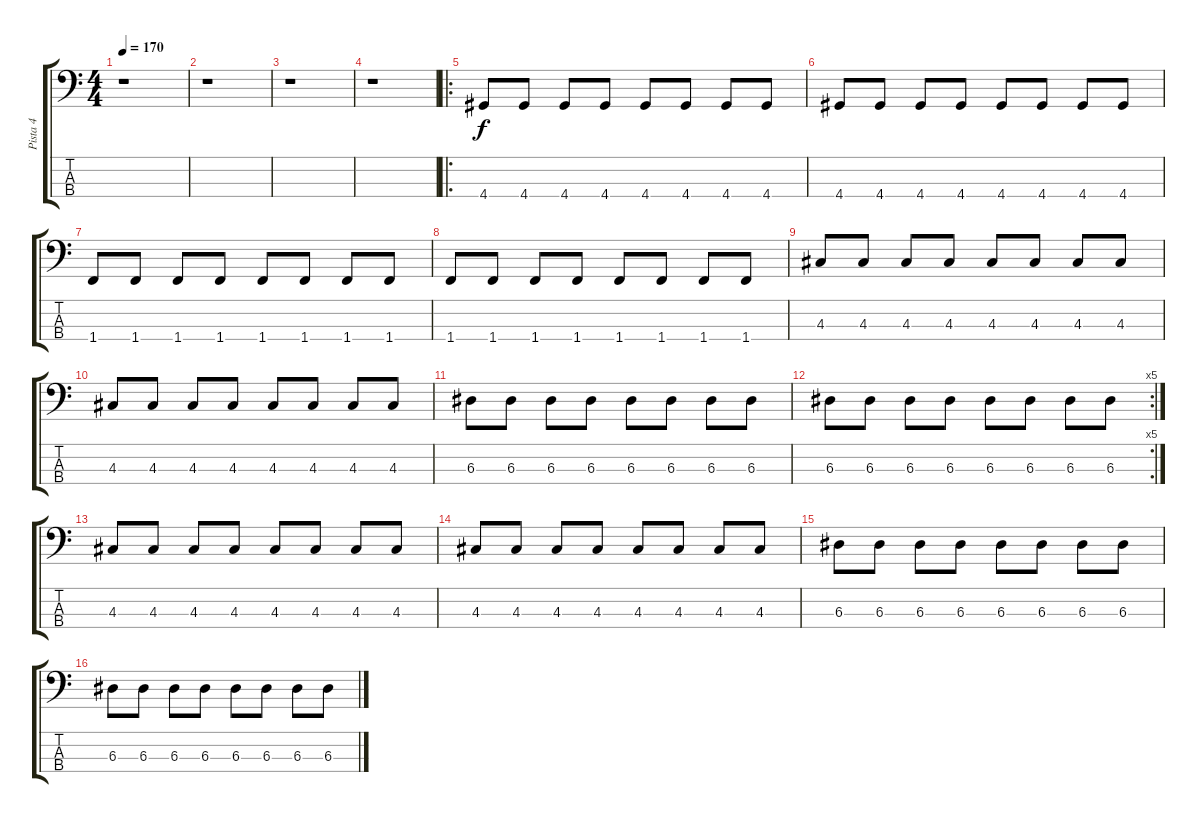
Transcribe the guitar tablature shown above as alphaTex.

\track ("Pista 4" "Pista 4") {instrument electricbasspick}
\staff {score tabs}
\tuning (G2 D2 A1 E1) {hide}
\ts (4 4)
\tempo 170
\clef f4
\ks c
r.1{dy f instrument electricbasspick} |
r.1 |
r.1 |
r.1 |
\ro
4.4.8 4.4.8 4.4.8 4.4.8 4.4.8 4.4.8 4.4.8 4.4.8 |
4.4.8 4.4.8 4.4.8 4.4.8 4.4.8 4.4.8 4.4.8 4.4.8 |
1.4.8 1.4.8 1.4.8 1.4.8 1.4.8 1.4.8 1.4.8 1.4.8 |
1.4.8 1.4.8 1.4.8 1.4.8 1.4.8 1.4.8 1.4.8 1.4.8 |
4.3.8 4.3.8 4.3.8 4.3.8 4.3.8 4.3.8 4.3.8 4.3.8 |
4.3.8 4.3.8 4.3.8 4.3.8 4.3.8 4.3.8 4.3.8 4.3.8 |
6.3.8 6.3.8 6.3.8 6.3.8 6.3.8 6.3.8 6.3.8 6.3.8 |
\rc 5
6.3.8 6.3.8 6.3.8 6.3.8 6.3.8 6.3.8 6.3.8 6.3.8 |
4.3.8 4.3.8 4.3.8 4.3.8 4.3.8 4.3.8 4.3.8 4.3.8 |
4.3.8 4.3.8 4.3.8 4.3.8 4.3.8 4.3.8 4.3.8 4.3.8 |
6.3.8 6.3.8 6.3.8 6.3.8 6.3.8 6.3.8 6.3.8 6.3.8 |
6.3.8 6.3.8 6.3.8 6.3.8 6.3.8 6.3.8 6.3.8 6.3.8
